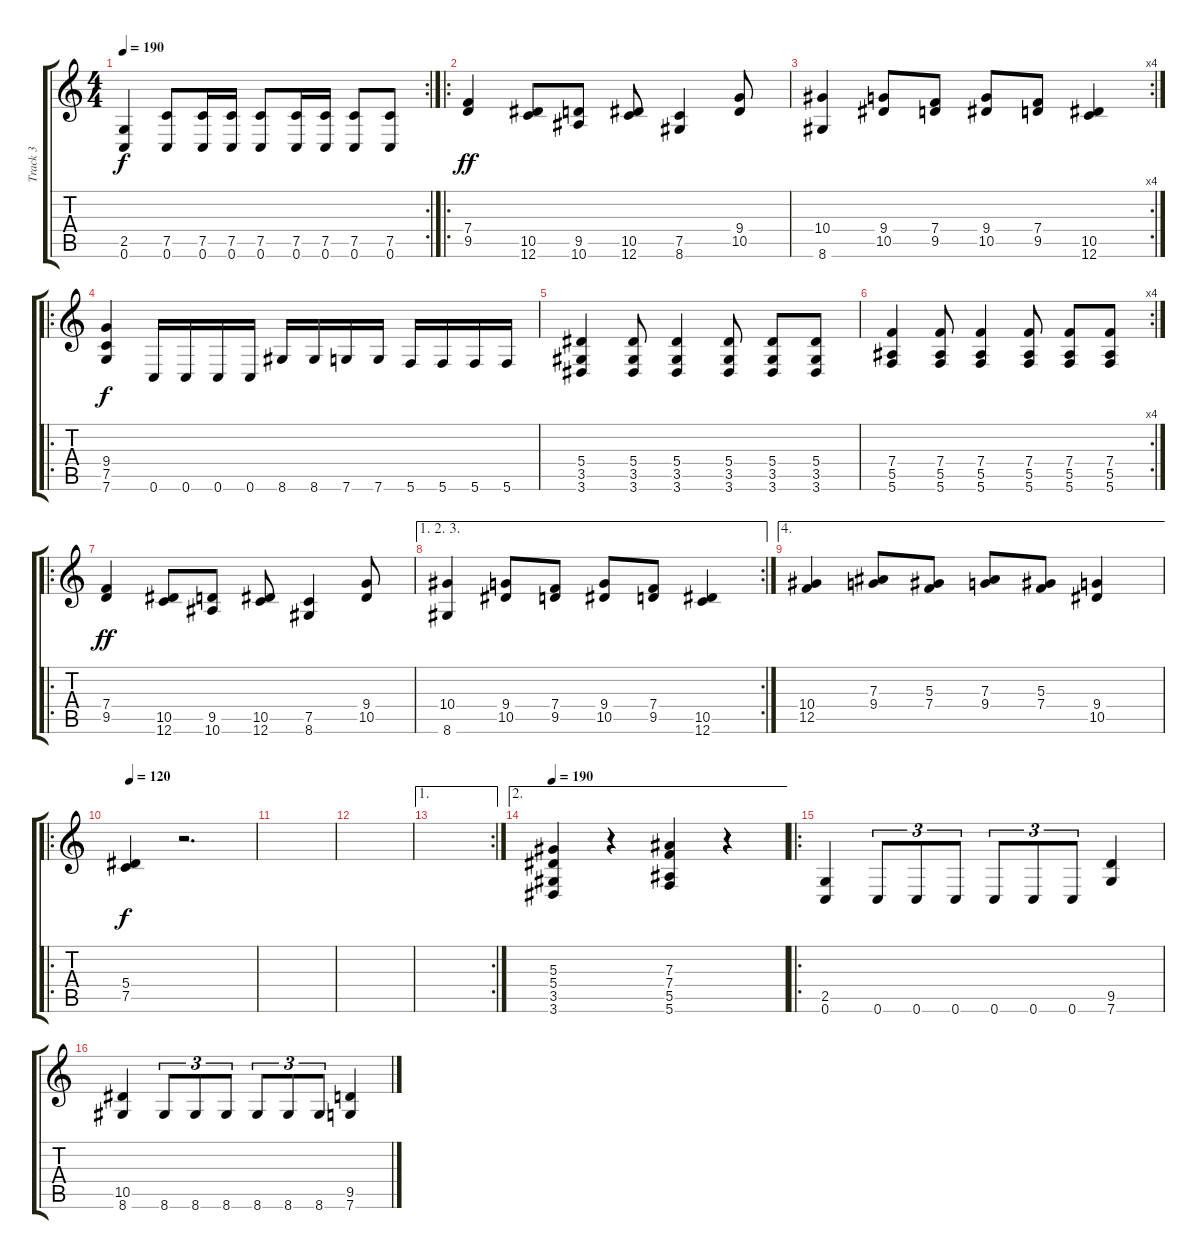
\track ("Track 3" "Track 3") {instrument distortionguitar}
\staff {score tabs}
\tuning (C4 G3 Eb3 Bb2 F2 C2) {hide}
\rc 2
\ts (4 4)
\tempo 190
\clef g2
\ks c
(2.5{t} 0.6{t}).4{dy f} (7.5 0.6).8 (7.5 0.6).16 (7.5 0.6).16 (7.5 0.6).8 (7.5 0.6).16 (7.5 0.6).16 (7.5 0.6).8 (7.5 0.6).8 |
\ro
(7.4 9.5).4{dy ff} (10.5 12.6).8 (9.5 10.6).8 (10.5 12.6).8 (7.5 8.6).4 (9.4 10.5).8 |
\rc 4
(10.4 8.6).4 (9.4 10.5).8 (7.4 9.5).8 (9.4 10.5).8 (7.4 9.5).8 (10.5 12.6).4 |
\ro
(9.4 7.5 7.6).4{dy f} 0.6.16 0.6.16 0.6.16 0.6.16 8.6.16 8.6.16 7.6.16 7.6.16 5.6.16 5.6.16 5.6.16 5.6.16 |
(5.4 3.5 3.6).4 (5.4 3.5 3.6).8 (5.4 3.5 3.6).4 (5.4 3.5 3.6).8 (5.4 3.5 3.6).8 (5.4 3.5 3.6).8 |
\rc 4
(7.4 5.5 5.6).4 (7.4 5.5 5.6).8 (7.4 5.5 5.6).4 (7.4 5.5 5.6).8 (7.4 5.5 5.6).8 (7.4 5.5 5.6).8 |
\ro
(7.4 9.5).4{dy ff} (10.5 12.6).8 (9.5 10.6).8 (10.5 12.6).8 (7.5 8.6).4 (9.4 10.5).8 |
\ae (1 2 3)
\rc 2
(10.4 8.6).4 (9.4 10.5).8 (7.4 9.5).8 (9.4 10.5).8 (7.4 9.5).8 (10.5 12.6).4 |
\ae 4
(10.4 12.5).4 (7.3 9.4).8 (5.3 7.4).8 (7.3 9.4).8 (5.3 7.4).8 (9.4 10.5).4 |
\ro
\tempo 120
(5.4 7.5).4{dy f volume 5} r.2{d} |
|
|
\ae 1
\rc 2
|
\ae 2
\tempo 190
(5.3 5.4 3.5 3.6).4{volume 16} r.4 (7.3 7.4 5.5 5.6).4 r.4 |
\ro
(2.5 0.6).4 0.6.8{tu (3 2)} 0.6.8{tu (3 2)} 0.6.8{tu (3 2)} 0.6.8{tu (3 2)} 0.6.8{tu (3 2)} 0.6.8{tu (3 2)} (9.5 7.6).4 |
(10.5 8.6).4 8.6.8{tu (3 2)} 8.6.8{tu (3 2)} 8.6.8{tu (3 2)} 8.6.8{tu (3 2)} 8.6.8{tu (3 2)} 8.6.8{tu (3 2)} (9.5 7.6).4
